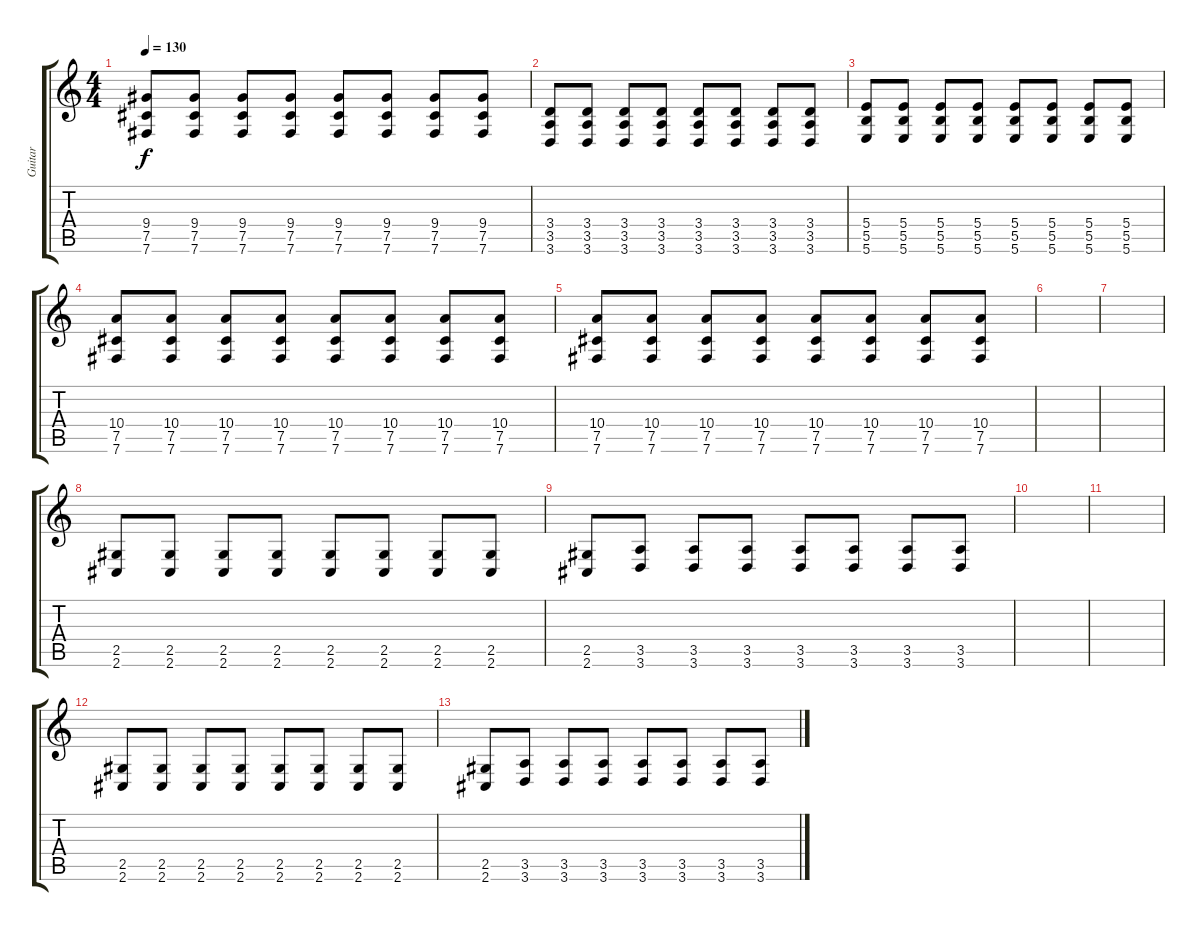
\track ("Guitar" "Guitar") {instrument distortionguitar}
\staff {score tabs}
\tuning (Db4 Ab3 E3 B2 Gb2 B1) {hide}
\ts (4 4)
\tempo 130
\clef g2
\ks c
(9.4 7.5 7.6).8{dy f} (9.4 7.5 7.6).8 (9.4 7.5 7.6).8 (9.4 7.5 7.6).8 (9.4 7.5 7.6).8 (9.4 7.5 7.6).8 (9.4 7.5 7.6).8 (9.4 7.5 7.6).8 |
(3.4 3.5 3.6).8 (3.4 3.5 3.6).8 (3.4 3.5 3.6).8 (3.4 3.5 3.6).8 (3.4 3.5 3.6).8 (3.4 3.5 3.6).8 (3.4 3.5 3.6).8 (3.4 3.5 3.6).8 |
(5.4 5.5 5.6).8 (5.4 5.5 5.6).8 (5.4 5.5 5.6).8 (5.4 5.5 5.6).8 (5.4 5.5 5.6).8 (5.4 5.5 5.6).8 (5.4 5.5 5.6).8 (5.4 5.5 5.6).8 |
(10.4 7.5 7.6).8 (10.4 7.5 7.6).8 (10.4 7.5 7.6).8 (10.4 7.5 7.6).8 (10.4 7.5 7.6).8 (10.4 7.5 7.6).8 (10.4 7.5 7.6).8 (10.4 7.5 7.6).8 |
(10.4 7.5 7.6).8 (10.4 7.5 7.6).8 (10.4 7.5 7.6).8 (10.4 7.5 7.6).8 (10.4 7.5 7.6).8 (10.4 7.5 7.6).8 (10.4 7.5 7.6).8 (10.4 7.5 7.6).8 |
|
|
(2.5 2.6).8 (2.5 2.6).8 (2.5 2.6).8 (2.5 2.6).8 (2.5 2.6).8 (2.5 2.6).8 (2.5 2.6).8 (2.5 2.6).8 |
(2.5 2.6).8 (3.5 3.6).8 (3.5 3.6).8 (3.5 3.6).8 (3.5 3.6).8 (3.5 3.6).8 (3.5 3.6).8 (3.5 3.6).8 |
|
|
(2.5 2.6).8 (2.5 2.6).8 (2.5 2.6).8 (2.5 2.6).8 (2.5 2.6).8 (2.5 2.6).8 (2.5 2.6).8 (2.5 2.6).8 |
(2.5 2.6).8 (3.5 3.6).8 (3.5 3.6).8 (3.5 3.6).8 (3.5 3.6).8 (3.5 3.6).8 (3.5 3.6).8 (3.5 3.6).8
